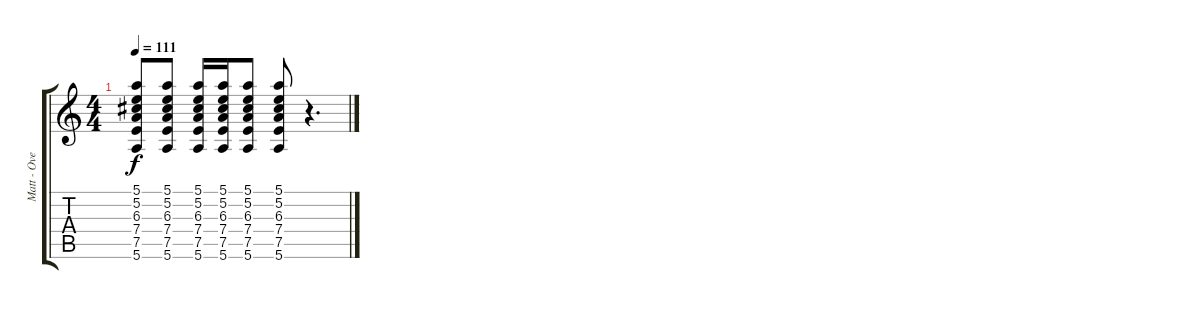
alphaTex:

\track ("Matt - Overdriven Guitar 2 (Theme)" "Matt - Ove") {instrument overdrivenguitar}
\staff {score tabs}
\tuning (E4 B3 G3 D3 A2 E2) {hide}
\ts (4 4)
\tempo 111
\clef g2
\ks c
(5.1 5.2 6.3 7.4 7.5 5.6).8{dy f} (5.1 5.2 6.3 7.4 7.5 5.6).8 (5.1 5.2 6.3 7.4 7.5 5.6).16 (5.1 5.2 6.3 7.4 7.5 5.6).16 (5.1 5.2 6.3 7.4 7.5 5.6).8 (5.1 5.2 6.3 7.4 7.5 5.6).8 r.4{d}
